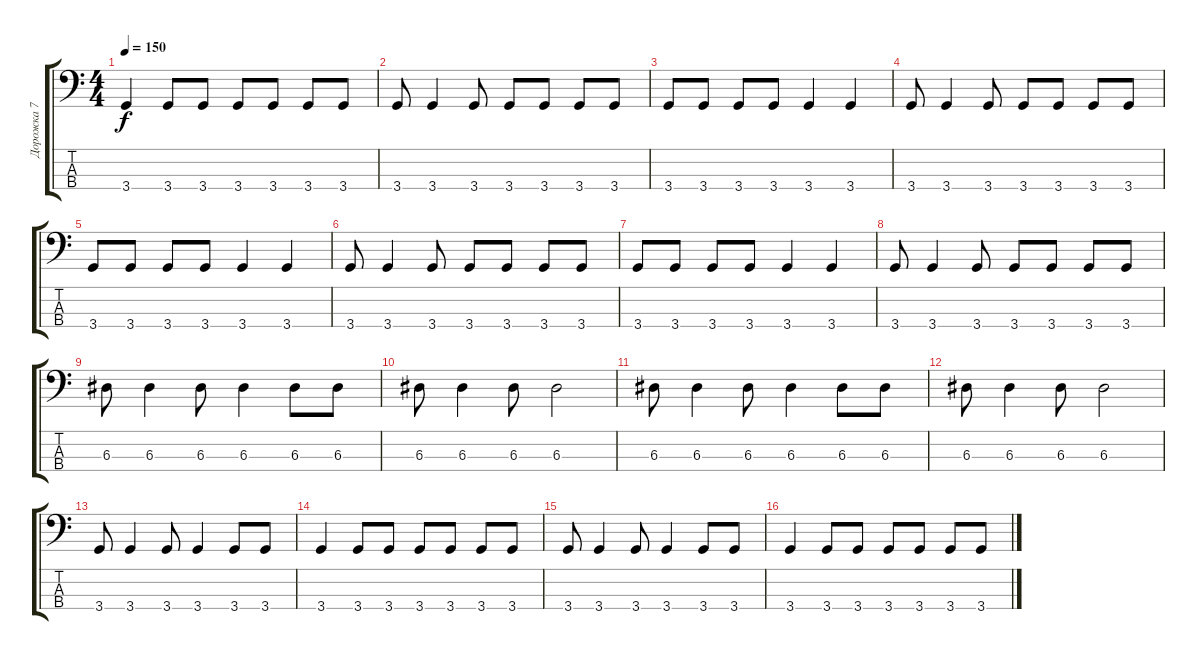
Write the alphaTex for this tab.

\track ("Дорожка 7" "Дорожка 7") {instrument electricbassfinger}
\staff {score tabs}
\tuning (G2 D2 A1 E1) {hide}
\ts (4 4)
\tempo 150
\clef f4
\ks c
3.4.4{dy f} 3.4.8 3.4.8 3.4.8 3.4.8 3.4.8 3.4.8 |
3.4.8 3.4.4 3.4.8 3.4.8 3.4.8 3.4.8 3.4.8 |
3.4.8 3.4.8 3.4.8 3.4.8 3.4.4 3.4.4 |
3.4.8 3.4.4 3.4.8 3.4.8 3.4.8 3.4.8 3.4.8 |
3.4.8 3.4.8 3.4.8 3.4.8 3.4.4 3.4.4 |
3.4.8 3.4.4 3.4.8 3.4.8 3.4.8 3.4.8 3.4.8 |
3.4.8 3.4.8 3.4.8 3.4.8 3.4.4 3.4.4 |
3.4.8 3.4.4 3.4.8 3.4.8 3.4.8 3.4.8 3.4.8 |
6.3.8 6.3.4 6.3.8 6.3.4 6.3.8 6.3.8 |
6.3.8 6.3.4 6.3.8 6.3.2 |
6.3.8 6.3.4 6.3.8 6.3.4 6.3.8 6.3.8 |
6.3.8 6.3.4 6.3.8 6.3.2 |
3.4.8 3.4.4 3.4.8 3.4.4 3.4.8 3.4.8 |
3.4.4 3.4.8 3.4.8 3.4.8 3.4.8 3.4.8 3.4.8 |
3.4.8 3.4.4 3.4.8 3.4.4 3.4.8 3.4.8 |
3.4.4 3.4.8 3.4.8 3.4.8 3.4.8 3.4.8 3.4.8
